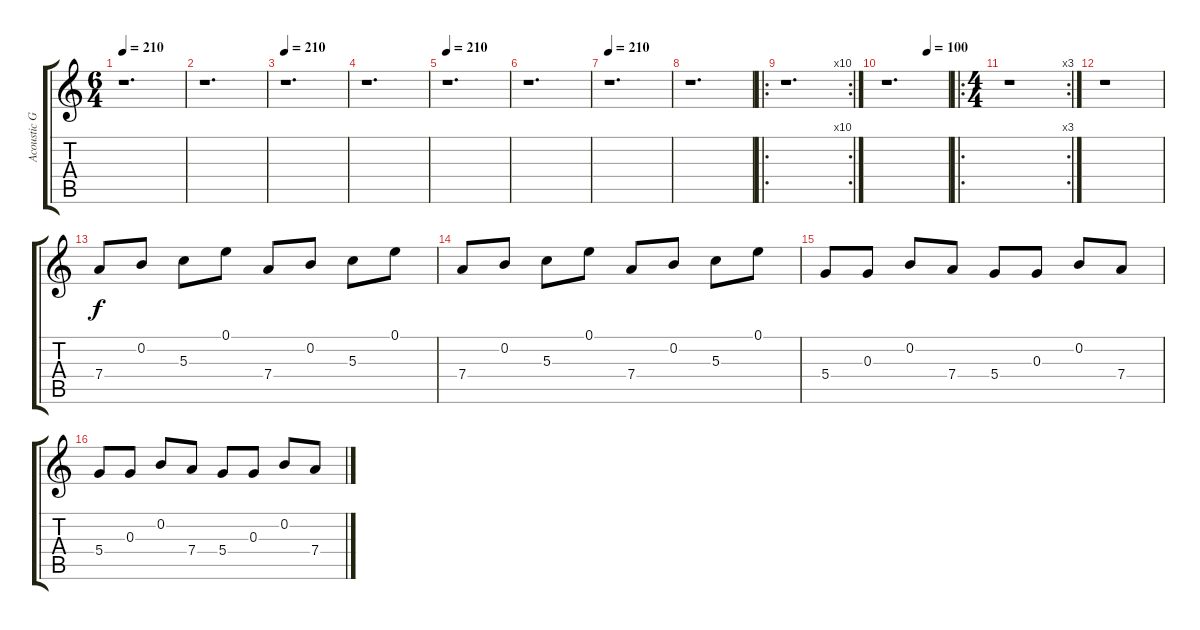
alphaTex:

\track ("Acoustic Gtr2" "Acoustic G") {instrument acousticguitarsteel}
\staff {score tabs}
\tuning (E4 B3 G3 D3 A2 E2) {hide}
\ts (6 4)
\tempo 210
\clef g2
\ks c
r.1{d dy f} |
r.1{d} |
\tempo 210
r.1{d} |
r.1{d} |
\tempo 210
r.1{d} |
r.1{d} |
\tempo 210
r.1{d} |
r.1{d} |
\ro
\rc 10
r.1{d} |
\tempo (100 0.6666666666666666)
r.1{d} |
\ro
\rc 3
\ts (4 4)
r.1 |
r.1 |
7.4.8 0.2.8 5.3.8 0.1.8 7.4.8 0.2.8 5.3.8 0.1.8 |
7.4.8 0.2.8 5.3.8 0.1.8 7.4.8 0.2.8 5.3.8 0.1.8 |
5.4.8 0.3.8 0.2.8 7.4.8 5.4.8 0.3.8 0.2.8 7.4.8 |
5.4.8 0.3.8 0.2.8 7.4.8 5.4.8 0.3.8 0.2.8 7.4.8
